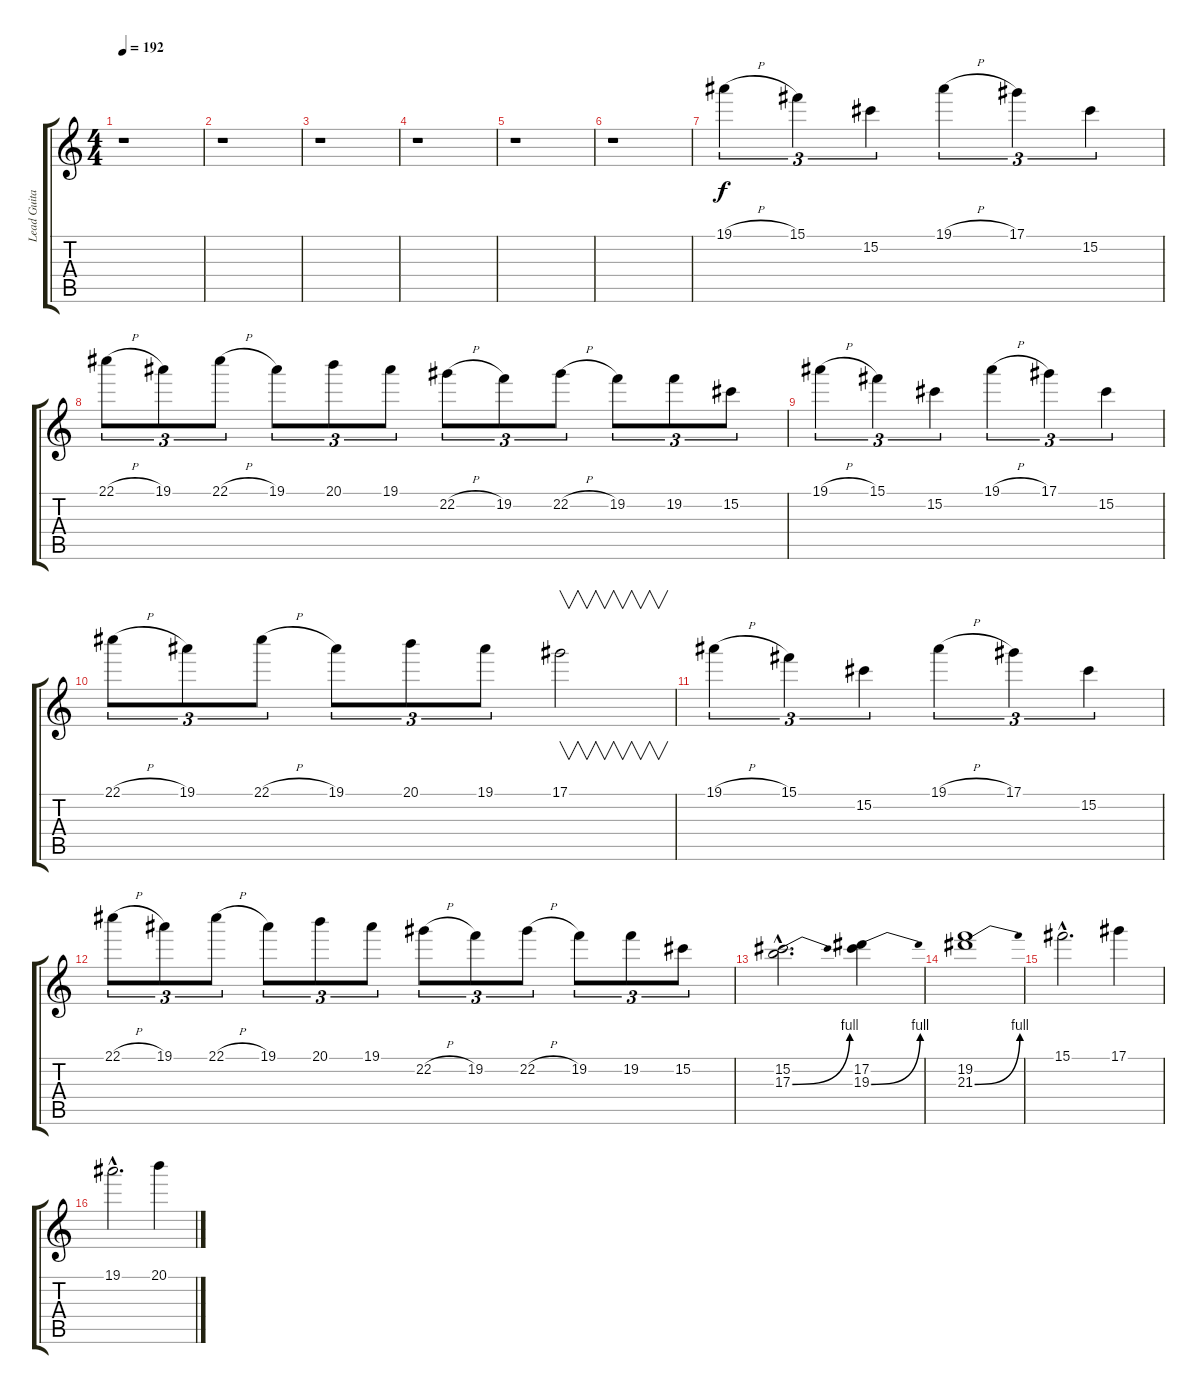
\track ("Lead Guitar II" "Lead Guita") {instrument distortionguitar}
\staff {score tabs}
\tuning (Eb4 Bb3 Gb3 Db3 Ab2 Eb2) {hide}
\ts (4 4)
\tempo 192
\clef g2
\ks c
r.1{dy f} |
r.1 |
r.1 |
r.1 |
r.1 |
r.1 |
19.1{h}.4{tu (3 2)} 15.1.4{tu (3 2)} 15.2.4{tu (3 2)} 19.1{h}.4{tu (3 2)} 17.1.4{tu (3 2)} 15.2.4{tu (3 2)} |
22.1{h}.8{tu (3 2)} 19.1.8{tu (3 2)} 22.1{h}.8{tu (3 2)} 19.1.8{tu (3 2)} 20.1.8{tu (3 2)} 19.1.8{tu (3 2)} 22.2{h}.8{tu (3 2)} 19.2.8{tu (3 2)} 22.2{h}.8{tu (3 2)} 19.2.8{tu (3 2)} 19.2.8{tu (3 2)} 15.2.8{tu (3 2)} |
19.1{h}.4{tu (3 2)} 15.1.4{tu (3 2)} 15.2.4{tu (3 2)} 19.1{h}.4{tu (3 2)} 17.1.4{tu (3 2)} 15.2.4{tu (3 2)} |
22.1{h}.8{tu (3 2)} 19.1.8{tu (3 2)} 22.1{h}.8{tu (3 2)} 19.1.8{tu (3 2)} 20.1.8{tu (3 2)} 19.1.8{tu (3 2)} 17.1.2{v} |
19.1{h}.4{tu (3 2)} 15.1.4{tu (3 2)} 15.2.4{tu (3 2)} 19.1{h}.4{tu (3 2)} 17.1.4{tu (3 2)} 15.2.4{tu (3 2)} |
22.1{h}.8{tu (3 2)} 19.1.8{tu (3 2)} 22.1{h}.8{tu (3 2)} 19.1.8{tu (3 2)} 20.1.8{tu (3 2)} 19.1.8{tu (3 2)} 22.2{h}.8{tu (3 2)} 19.2.8{tu (3 2)} 22.2{h}.8{tu (3 2)} 19.2.8{tu (3 2)} 19.2.8{tu (3 2)} 15.2.8{tu (3 2)} |
(15.2{hac} 17.3{be (bend 0 0 60 4) hac}).2{d} (17.2 19.3{be (bend 0 0 60 4)}).4 |
(19.2 21.3{be (bend 0 0 60 4)}).1 |
15.1{hac}.2{d} 17.1.4 |
19.1{hac}.2{d} 20.1.4
